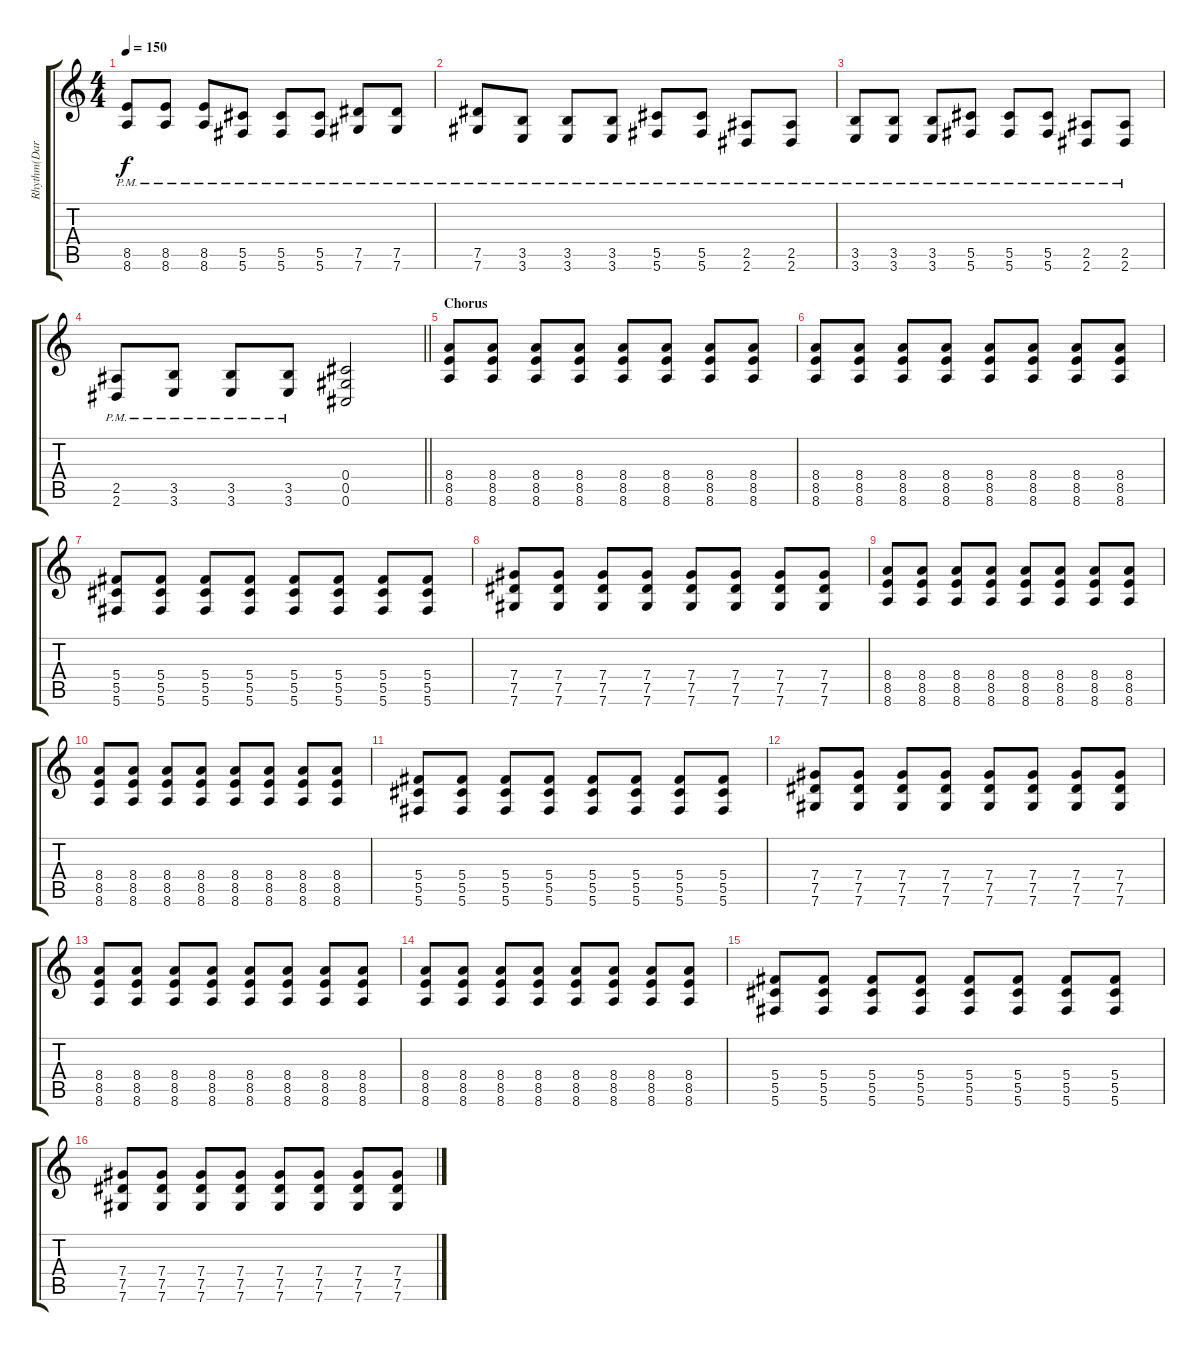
\track ("Rhythm(Darran)" "Rhythm(Dar") {instrument distortionguitar}
\staff {score tabs}
\tuning (Eb4 Bb3 Gb3 Db3 Ab2 Db2) {hide}
\ts (4 4)
\tempo 150
\clef g2
\ks c
(8.5{pm} 8.6{pm}).8{dy f} (8.5{pm} 8.6{pm}).8 (8.5{pm} 8.6{pm}).8 (5.5{pm} 5.6{pm}).8 (5.5{pm} 5.6{pm}).8 (5.5{pm} 5.6{pm}).8 (7.5{pm} 7.6{pm}).8 (7.5{pm} 7.6{pm}).8 |
(7.5{pm} 7.6{pm}).8 (3.5{pm} 3.6{pm}).8 (3.5{pm} 3.6{pm}).8 (3.5{pm} 3.6{pm}).8 (5.5{pm} 5.6{pm}).8 (5.5{pm} 5.6{pm}).8 (2.5{pm} 2.6{pm}).8 (2.5{pm} 2.6{pm}).8 |
(3.5{pm} 3.6{pm}).8 (3.5{pm} 3.6{pm}).8 (3.5{pm} 3.6{pm}).8 (5.5{pm} 5.6{pm}).8 (5.5{pm} 5.6{pm}).8 (5.5{pm} 5.6{pm}).8 (2.5{pm} 2.6{pm}).8 (2.5{pm} 2.6{pm}).8 |
\barLineRight lightlight
(2.5{pm} 2.6{pm}).8 (3.5{pm} 3.6{pm}).8 (3.5{pm} 3.6{pm}).8 (3.5{pm} 3.6{pm}).8 (0.4 0.5 0.6).2 |
\section ("" "Chorus")
(8.4 8.5 8.6).8 (8.4 8.5 8.6).8 (8.4 8.5 8.6).8 (8.4 8.5 8.6).8 (8.4 8.5 8.6).8 (8.4 8.5 8.6).8 (8.4 8.5 8.6).8 (8.4 8.5 8.6).8 |
(8.4 8.5 8.6).8 (8.4 8.5 8.6).8 (8.4 8.5 8.6).8 (8.4 8.5 8.6).8 (8.4 8.5 8.6).8 (8.4 8.5 8.6).8 (8.4 8.5 8.6).8 (8.4 8.5 8.6).8 |
(5.4 5.5 5.6).8 (5.4 5.5 5.6).8 (5.4 5.5 5.6).8 (5.4 5.5 5.6).8 (5.4 5.5 5.6).8 (5.4 5.5 5.6).8 (5.4 5.5 5.6).8 (5.4 5.5 5.6).8 |
(7.4 7.5 7.6).8 (7.4 7.5 7.6).8 (7.4 7.5 7.6).8 (7.4 7.5 7.6).8 (7.4 7.5 7.6).8 (7.4 7.5 7.6).8 (7.4 7.5 7.6).8 (7.4 7.5 7.6).8 |
(8.4 8.5 8.6).8 (8.4 8.5 8.6).8 (8.4 8.5 8.6).8 (8.4 8.5 8.6).8 (8.4 8.5 8.6).8 (8.4 8.5 8.6).8 (8.4 8.5 8.6).8 (8.4 8.5 8.6).8 |
(8.4 8.5 8.6).8 (8.4 8.5 8.6).8 (8.4 8.5 8.6).8 (8.4 8.5 8.6).8 (8.4 8.5 8.6).8 (8.4 8.5 8.6).8 (8.4 8.5 8.6).8 (8.4 8.5 8.6).8 |
(5.4 5.5 5.6).8 (5.4 5.5 5.6).8 (5.4 5.5 5.6).8 (5.4 5.5 5.6).8 (5.4 5.5 5.6).8 (5.4 5.5 5.6).8 (5.4 5.5 5.6).8 (5.4 5.5 5.6).8 |
(7.4 7.5 7.6).8 (7.4 7.5 7.6).8 (7.4 7.5 7.6).8 (7.4 7.5 7.6).8 (7.4 7.5 7.6).8 (7.4 7.5 7.6).8 (7.4 7.5 7.6).8 (7.4 7.5 7.6).8 |
(8.4 8.5 8.6).8 (8.4 8.5 8.6).8 (8.4 8.5 8.6).8 (8.4 8.5 8.6).8 (8.4 8.5 8.6).8 (8.4 8.5 8.6).8 (8.4 8.5 8.6).8 (8.4 8.5 8.6).8 |
(8.4 8.5 8.6).8 (8.4 8.5 8.6).8 (8.4 8.5 8.6).8 (8.4 8.5 8.6).8 (8.4 8.5 8.6).8 (8.4 8.5 8.6).8 (8.4 8.5 8.6).8 (8.4 8.5 8.6).8 |
(5.4 5.5 5.6).8 (5.4 5.5 5.6).8 (5.4 5.5 5.6).8 (5.4 5.5 5.6).8 (5.4 5.5 5.6).8 (5.4 5.5 5.6).8 (5.4 5.5 5.6).8 (5.4 5.5 5.6).8 |
(7.4 7.5 7.6).8 (7.4 7.5 7.6).8 (7.4 7.5 7.6).8 (7.4 7.5 7.6).8 (7.4 7.5 7.6).8 (7.4 7.5 7.6).8 (7.4 7.5 7.6).8 (7.4 7.5 7.6).8
